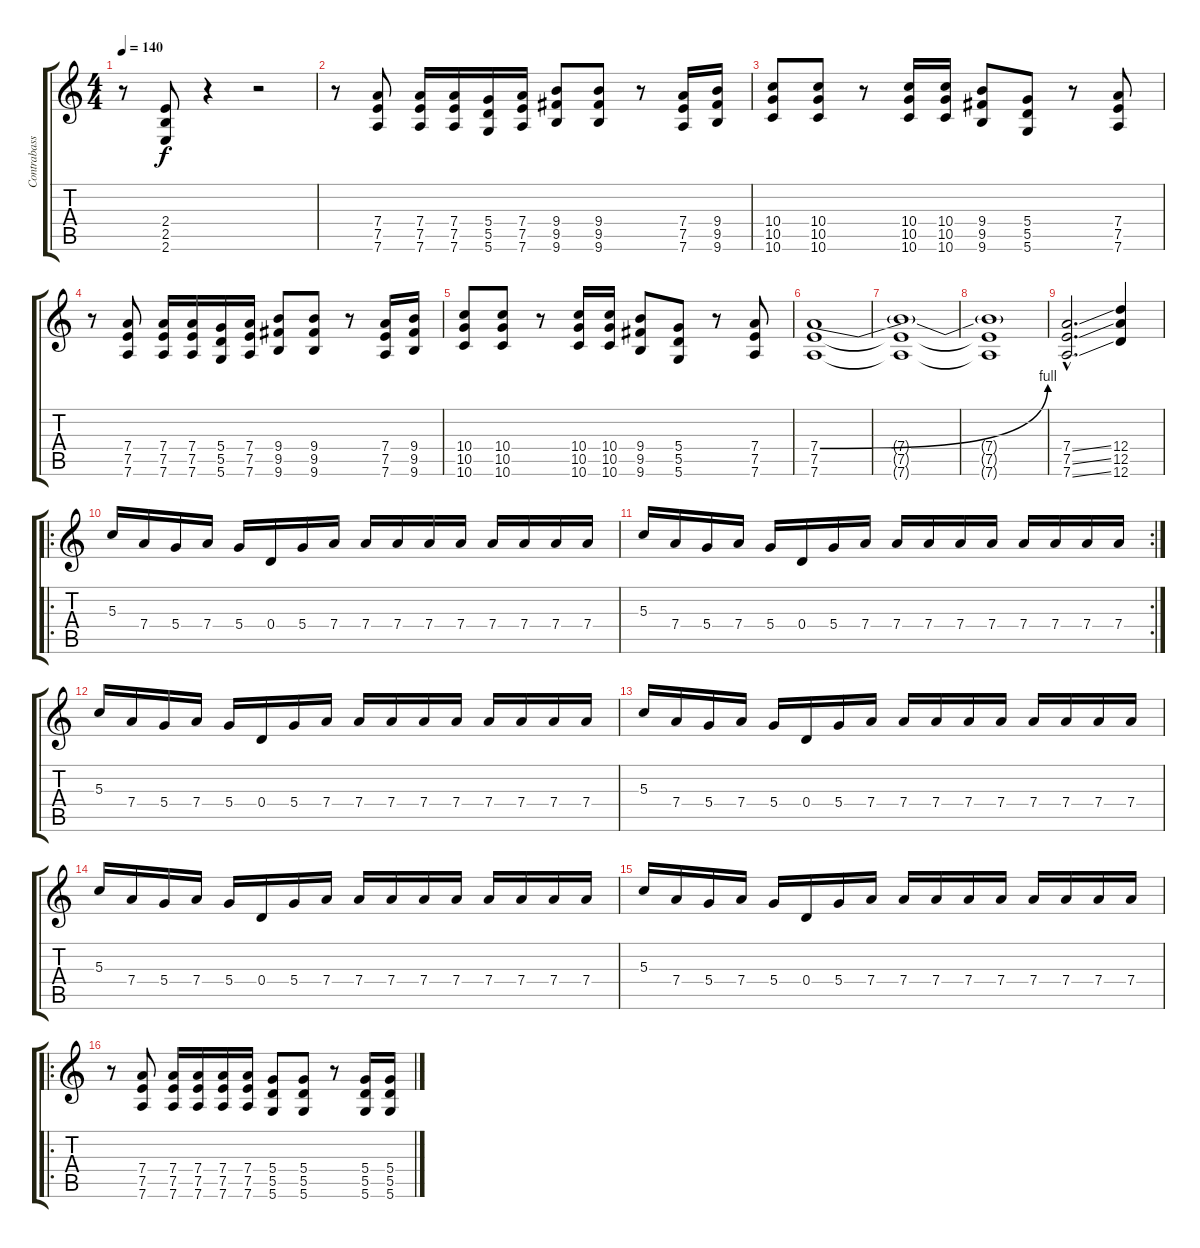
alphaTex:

\track ("Contrabass" "Contrabass") {instrument contrabass}
\staff {score tabs}
\tuning (E4 B3 G3 D3 A2 D2) {hide}
\ts (4 4)
\tempo 140
\clef g2
\ks c
r.8{dy f} (2.4 2.5 2.6).8 r.4 r.2 |
r.8 (7.4 7.5 7.6).8 (7.4 7.5 7.6).16 (7.4 7.5 7.6).16 (5.4 5.5 5.6).16 (7.4 7.5 7.6).16 (9.4 9.5 9.6).8 (9.4 9.5 9.6).8 r.8 (7.4 7.5 7.6).16 (9.4 9.5 9.6).16 |
(10.4 10.5 10.6).8 (10.4 10.5 10.6).8 r.8 (10.4 10.5 10.6).16 (10.4 10.5 10.6).16 (9.4 9.5 9.6).8 (5.4 5.5 5.6).8 r.8 (7.4 7.5 7.6).8 |
r.8 (7.4 7.5 7.6).8 (7.4 7.5 7.6).16 (7.4 7.5 7.6).16 (5.4 5.5 5.6).16 (7.4 7.5 7.6).16 (9.4 9.5 9.6).8 (9.4 9.5 9.6).8 r.8 (7.4 7.5 7.6).16 (9.4 9.5 9.6).16 |
(10.4 10.5 10.6).8 (10.4 10.5 10.6).8 r.8 (10.4 10.5 10.6).16 (10.4 10.5 10.6).16 (9.4 9.5 9.6).8 (5.4 5.5 5.6).8 r.8 (7.4 7.5 7.6).8 |
(7.4{be (bend 0 0 60 4)} 7.5 7.6).1 |
(7.4{t} 7.5{t} 7.6{t}).1 |
(7.4{t} 7.5{t} 7.6{t}).1 |
(7.4{ss hac} 7.5{ss hac} 7.6{ss hac}).2{d} (12.4 12.5 12.6).4 |
\ro
5.3.16{instrument bassoon} 7.4.16 5.4.16 7.4.16 5.4.16 0.4.16 5.4.16 7.4.16 7.4.16 7.4.16 7.4.16 7.4.16 7.4.16 7.4.16 7.4.16 7.4.16 |
\rc 2
5.3.16 7.4.16 5.4.16 7.4.16 5.4.16 0.4.16 5.4.16 7.4.16 7.4.16 7.4.16 7.4.16 7.4.16 7.4.16 7.4.16 7.4.16 7.4.16 |
5.3.16 7.4.16 5.4.16 7.4.16 5.4.16 0.4.16 5.4.16 7.4.16 7.4.16 7.4.16 7.4.16 7.4.16 7.4.16 7.4.16 7.4.16 7.4.16 |
5.3.16 7.4.16 5.4.16 7.4.16 5.4.16 0.4.16 5.4.16 7.4.16 7.4.16 7.4.16 7.4.16 7.4.16 7.4.16 7.4.16 7.4.16 7.4.16 |
5.3.16 7.4.16 5.4.16 7.4.16 5.4.16 0.4.16 5.4.16 7.4.16 7.4.16 7.4.16 7.4.16 7.4.16 7.4.16 7.4.16 7.4.16 7.4.16 |
5.3.16 7.4.16 5.4.16 7.4.16 5.4.16 0.4.16 5.4.16 7.4.16 7.4.16 7.4.16 7.4.16 7.4.16 7.4.16 7.4.16 7.4.16 7.4.16 |
\ro
r.8{instrument contrabass} (7.4 7.5 7.6).8 (7.4 7.5 7.6).16 (7.4 7.5 7.6).16 (7.4 7.5 7.6).16 (7.4 7.5 7.6).16 (5.4 5.5 5.6).8 (5.4 5.5 5.6).8 r.8 (5.4 5.5 5.6).16 (5.4 5.5 5.6).16
